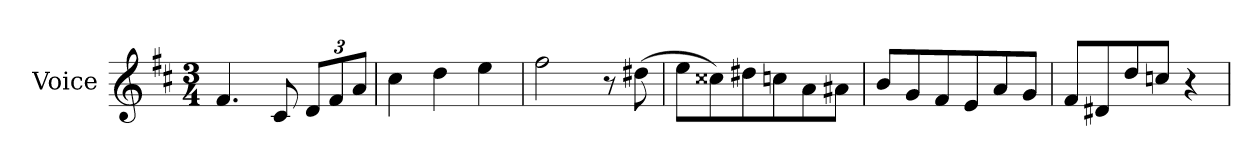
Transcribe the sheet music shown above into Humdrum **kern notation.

**kern
*part1
*staff1
*I"Voice
*I'Voice
*clefG2
*k[f#c#]
*M3/4
=1
4.f#/
8c#/
12d/L
12f#/
12a/J
=2
4cc#\
4dd\
4ee\
=3
2ff#\
8r
(<8dd#X\
=4
8ee\L
8cc##X\)
8dd#X\
8ccn\
8a\
8a#X\J
=5
8b/L
8g/
8f#/
8e/
8a/
8g/J
=6
8f#/L
8d#X/
8dd/
8ccn/J
4r
=
*-
